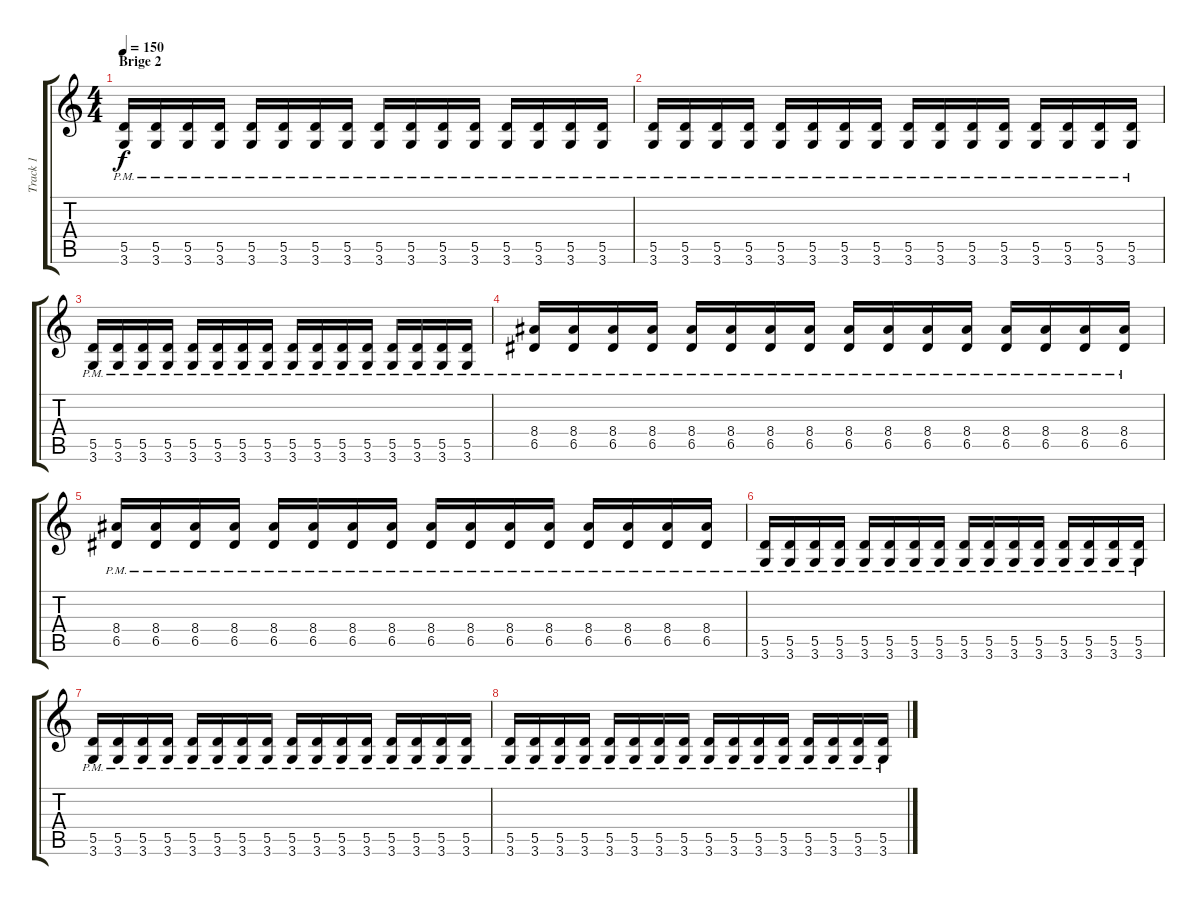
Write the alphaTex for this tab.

\track ("Track 1" "Track 1") {instrument distortionguitar}
\staff {score tabs}
\tuning (E4 B3 G3 D3 A2 E2) {hide}
\ts (4 4)
\section ("" "Brige 2")
\tempo 150
\clef g2
\ks c
(5.5{pm} 3.6).16{dy f} (5.5{pm} 3.6).16 (5.5{pm} 3.6).16 (5.5{pm} 3.6).16 (5.5{pm} 3.6).16 (5.5{pm} 3.6).16 (5.5{pm} 3.6).16 (5.5{pm} 3.6).16 (5.5{pm} 3.6).16 (5.5{pm} 3.6).16 (5.5{pm} 3.6).16 (5.5{pm} 3.6).16 (5.5{pm} 3.6).16 (5.5{pm} 3.6).16 (5.5{pm} 3.6).16 (5.5{pm} 3.6).16 |
(5.5{pm} 3.6).16 (5.5{pm} 3.6).16 (5.5{pm} 3.6).16 (5.5{pm} 3.6).16 (5.5{pm} 3.6).16 (5.5{pm} 3.6).16 (5.5{pm} 3.6).16 (5.5{pm} 3.6).16 (5.5{pm} 3.6).16 (5.5{pm} 3.6).16 (5.5{pm} 3.6).16 (5.5{pm} 3.6).16 (5.5{pm} 3.6).16 (5.5{pm} 3.6).16 (5.5{pm} 3.6).16 (5.5{pm} 3.6).16 |
(5.5{pm} 3.6).16 (5.5{pm} 3.6).16 (5.5{pm} 3.6).16 (5.5{pm} 3.6).16 (5.5{pm} 3.6).16 (5.5{pm} 3.6).16 (5.5{pm} 3.6).16 (5.5{pm} 3.6).16 (5.5{pm} 3.6).16 (5.5{pm} 3.6).16 (5.5{pm} 3.6).16 (5.5{pm} 3.6).16 (5.5{pm} 3.6).16 (5.5{pm} 3.6).16 (5.5{pm} 3.6).16 (5.5{pm} 3.6).16 |
(8.4{pm} 6.5{pm}).16 (8.4{pm} 6.5{pm}).16 (8.4{pm} 6.5{pm}).16 (8.4{pm} 6.5{pm}).16 (8.4{pm} 6.5{pm}).16 (8.4{pm} 6.5{pm}).16 (8.4{pm} 6.5{pm}).16 (8.4{pm} 6.5{pm}).16 (8.4{pm} 6.5{pm}).16 (8.4{pm} 6.5{pm}).16 (8.4{pm} 6.5{pm}).16 (8.4{pm} 6.5{pm}).16 (8.4{pm} 6.5{pm}).16 (8.4{pm} 6.5{pm}).16 (8.4{pm} 6.5{pm}).16 (8.4{pm} 6.5{pm}).16 |
(8.4{pm} 6.5{pm}).16 (8.4{pm} 6.5{pm}).16 (8.4{pm} 6.5{pm}).16 (8.4{pm} 6.5{pm}).16 (8.4{pm} 6.5{pm}).16 (8.4{pm} 6.5{pm}).16 (8.4{pm} 6.5{pm}).16 (8.4{pm} 6.5{pm}).16 (8.4{pm} 6.5{pm}).16 (8.4{pm} 6.5{pm}).16 (8.4{pm} 6.5{pm}).16 (8.4{pm} 6.5{pm}).16 (8.4{pm} 6.5{pm}).16 (8.4{pm} 6.5{pm}).16 (8.4{pm} 6.5{pm}).16 (8.4{pm} 6.5{pm}).16 |
(5.5{pm} 3.6).16 (5.5{pm} 3.6).16 (5.5{pm} 3.6).16 (5.5{pm} 3.6).16 (5.5{pm} 3.6).16 (5.5{pm} 3.6).16 (5.5{pm} 3.6).16 (5.5{pm} 3.6).16 (5.5{pm} 3.6).16 (5.5{pm} 3.6).16 (5.5{pm} 3.6).16 (5.5{pm} 3.6).16 (5.5{pm} 3.6).16 (5.5{pm} 3.6).16 (5.5{pm} 3.6).16 (5.5{pm} 3.6).16 |
(5.5{pm} 3.6).16 (5.5{pm} 3.6).16 (5.5{pm} 3.6).16 (5.5{pm} 3.6).16 (5.5{pm} 3.6).16 (5.5{pm} 3.6).16 (5.5{pm} 3.6).16 (5.5{pm} 3.6).16 (5.5{pm} 3.6).16 (5.5{pm} 3.6).16 (5.5{pm} 3.6).16 (5.5{pm} 3.6).16 (5.5{pm} 3.6).16 (5.5{pm} 3.6).16 (5.5{pm} 3.6).16 (5.5{pm} 3.6).16 |
(5.5{pm} 3.6).16 (5.5{pm} 3.6).16 (5.5{pm} 3.6).16 (5.5{pm} 3.6).16 (5.5{pm} 3.6).16 (5.5{pm} 3.6).16 (5.5{pm} 3.6).16 (5.5{pm} 3.6).16 (5.5{pm} 3.6).16 (5.5{pm} 3.6).16 (5.5{pm} 3.6).16 (5.5{pm} 3.6).16 (5.5{pm} 3.6).16 (5.5{pm} 3.6).16 (5.5{pm} 3.6).16 (5.5{pm} 3.6).16
